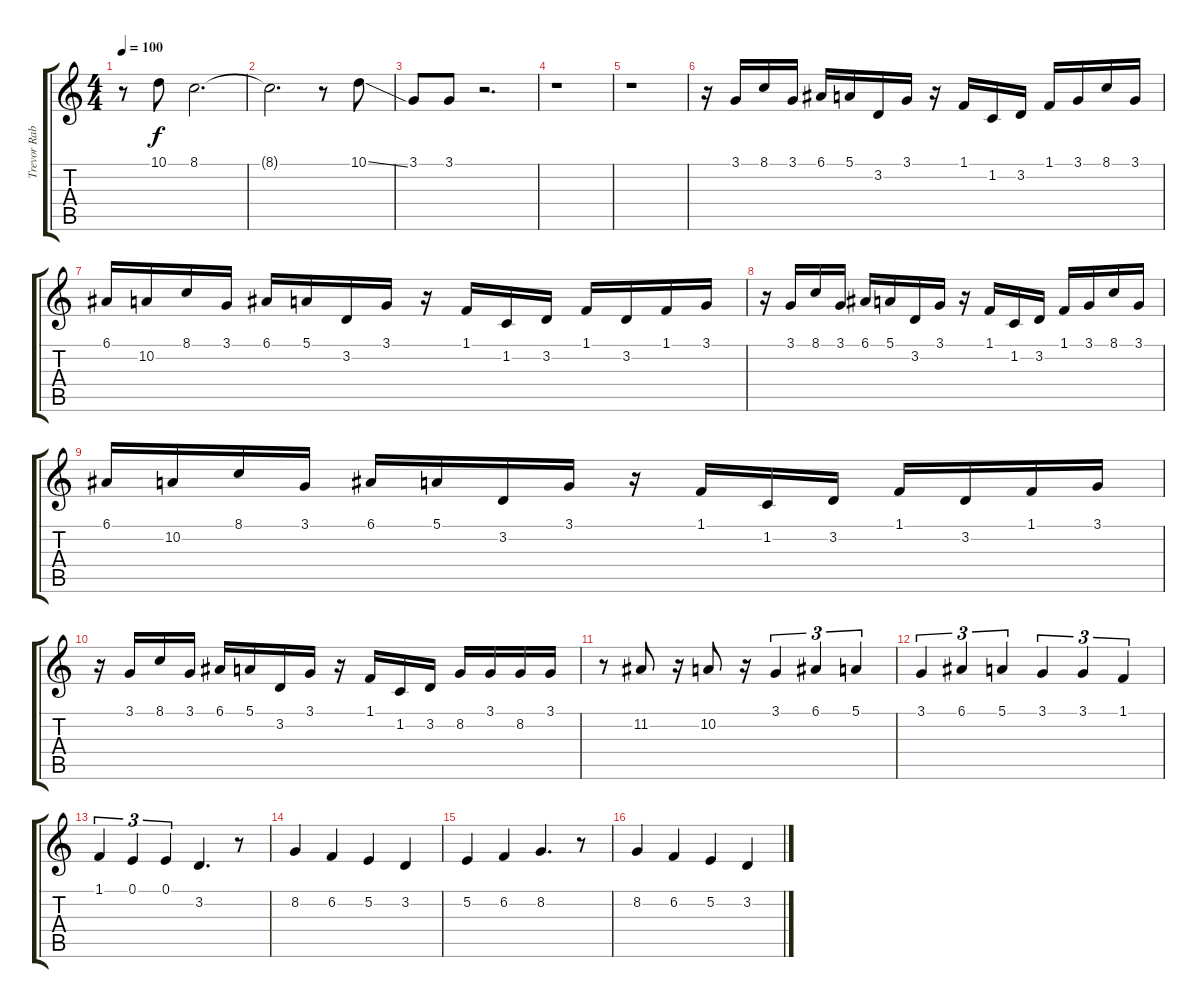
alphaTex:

\track ("Trevor Rabin" "Trevor Rab") {instrument choiraahs}
\staff {score tabs}
\tuning (E4 B3 G3 D3 A2 E2) {hide}
\ts (4 4)
\tempo 100
\clef g2
\ks c
r.8{dy f} 10.1.8 8.1.2{d} |
8.1{t}.2{d} r.8 10.1{ss}.8 |
3.1.8 3.1.8 r.2{d} |
r.1 |
r.1 |
r.16 3.1.16 8.1.16 3.1.16 6.1.16 5.1.16 3.2.16 3.1.16 r.16 1.1.16 1.2.16 3.2.16 1.1.16 3.1.16 8.1.16 3.1.16 |
6.1.16 10.2.16 8.1.16 3.1.16 6.1.16 5.1.16 3.2.16 3.1.16 r.16 1.1.16 1.2.16 3.2.16 1.1.16 3.2.16 1.1.16 3.1.16 |
r.16 3.1.16 8.1.16 3.1.16 6.1.16 5.1.16 3.2.16 3.1.16 r.16 1.1.16 1.2.16 3.2.16 1.1.16 3.1.16 8.1.16 3.1.16 |
6.1.16 10.2.16 8.1.16 3.1.16 6.1.16 5.1.16 3.2.16 3.1.16 r.16 1.1.16 1.2.16 3.2.16 1.1.16 3.2.16 1.1.16 3.1.16 |
r.16 3.1.16 8.1.16 3.1.16 6.1.16 5.1.16 3.2.16 3.1.16 r.16 1.1.16 1.2.16 3.2.16 8.2.16 3.1.16 8.2.16 3.1.16 |
r.8 11.2.8 r.16 10.2.8 r.16 3.1.4{tu (3 2)} 6.1.4{tu (3 2)} 5.1.4{tu (3 2)} |
3.1.4{tu (3 2)} 6.1.4{tu (3 2)} 5.1.4{tu (3 2)} 3.1.4{tu (3 2)} 3.1.4{tu (3 2)} 1.1.4{tu (3 2)} |
1.1.4{tu (3 2)} 0.1.4{tu (3 2)} 0.1.4{tu (3 2)} 3.2.4{d} r.8 |
8.2.4 6.2.4 5.2.4 3.2.4 |
5.2.4 6.2.4 8.2.4{d} r.8 |
8.2.4 6.2.4 5.2.4 3.2.4
